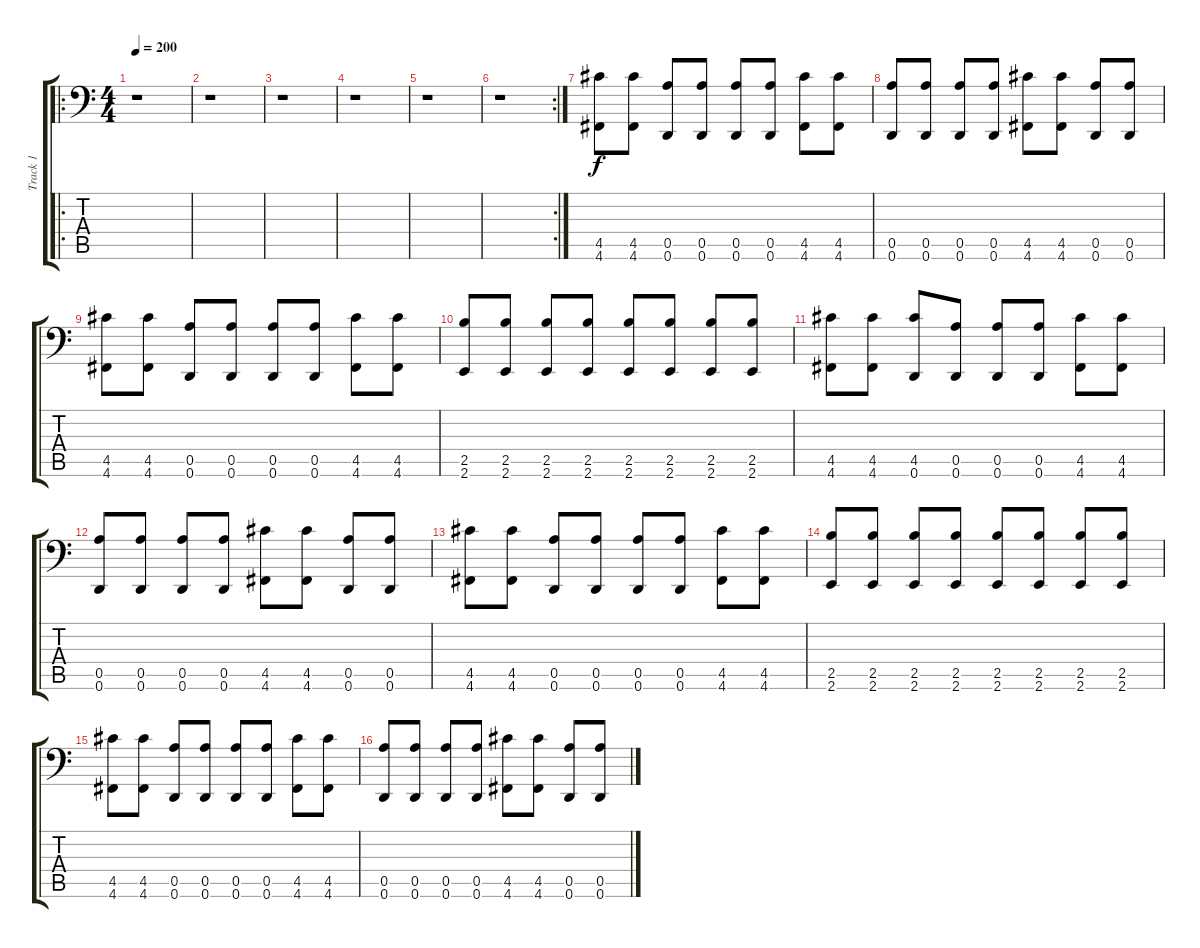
\track ("Track 1" "Track 1") {instrument acousticguitarsteel}
\staff {score tabs}
\tuning (E4 B3 G3 D3 A2 D1) {hide}
\ro
\ts (4 4)
\tempo 200
\clef f4
\ks c
r.1{dy f} |
r.1 |
r.1 |
r.1 |
r.1 |
\rc 2
r.1 |
(4.5 4.6).8 (4.5 4.6).8 (0.5 0.6).8 (0.5 0.6).8 (0.5 0.6).8 (0.5 0.6).8 (4.5 4.6).8 (4.5 4.6).8 |
(0.5 0.6).8 (0.5 0.6).8 (0.5 0.6).8 (0.5 0.6).8 (4.5 4.6).8 (4.5 4.6).8 (0.5 0.6).8 (0.5 0.6).8 |
(4.5 4.6).8 (4.5 4.6).8 (0.5 0.6).8 (0.5 0.6).8 (0.5 0.6).8 (0.5 0.6).8 (4.5 4.6).8 (4.5 4.6).8 |
(2.5 2.6).8 (2.5 2.6).8 (2.5 2.6).8 (2.5 2.6).8 (2.5 2.6).8 (2.5 2.6).8 (2.5 2.6).8 (2.5 2.6).8 |
(4.5 4.6).8 (4.5 4.6).8 (4.5 0.6).8 (0.5 0.6).8 (0.5 0.6).8 (0.5 0.6).8 (4.5 4.6).8 (4.5 4.6).8 |
(0.5 0.6).8 (0.5 0.6).8 (0.5 0.6).8 (0.5 0.6).8 (4.5 4.6).8 (4.5 4.6).8 (0.5 0.6).8 (0.5 0.6).8 |
(4.5 4.6).8 (4.5 4.6).8 (0.5 0.6).8 (0.5 0.6).8 (0.5 0.6).8 (0.5 0.6).8 (4.5 4.6).8 (4.5 4.6).8 |
(2.5 2.6).8 (2.5 2.6).8 (2.5 2.6).8 (2.5 2.6).8 (2.5 2.6).8 (2.5 2.6).8 (2.5 2.6).8 (2.5 2.6).8 |
(4.5 4.6).8 (4.5 4.6).8 (0.5 0.6).8 (0.5 0.6).8 (0.5 0.6).8 (0.5 0.6).8 (4.5 4.6).8 (4.5 4.6).8 |
(0.5 0.6).8 (0.5 0.6).8 (0.5 0.6).8 (0.5 0.6).8 (4.5 4.6).8 (4.5 4.6).8 (0.5 0.6).8 (0.5 0.6).8
